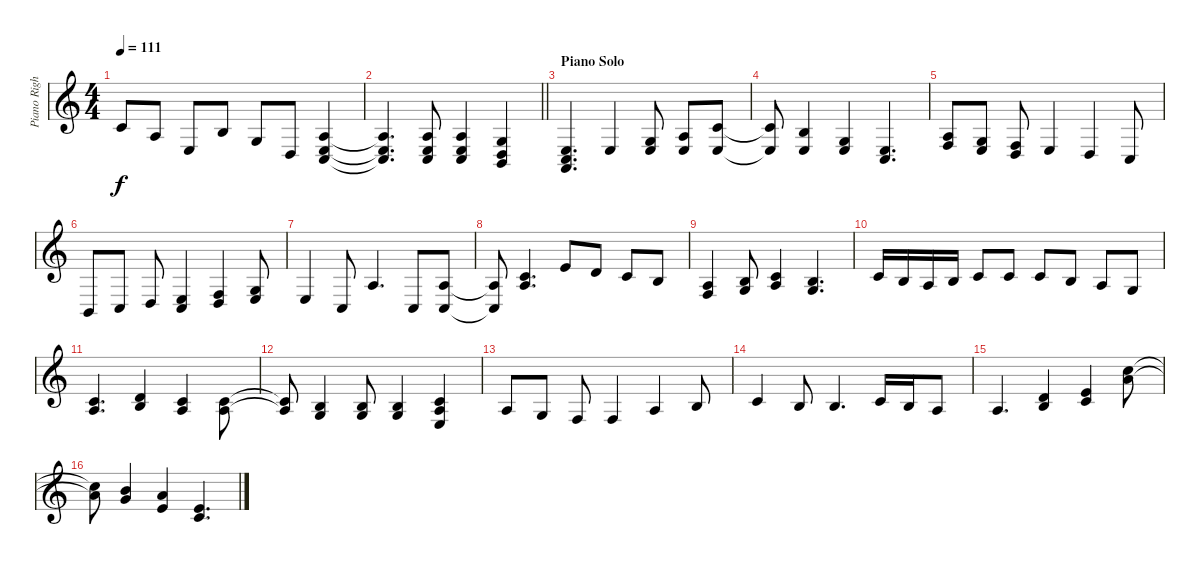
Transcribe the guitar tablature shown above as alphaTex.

\track ("Piano Right Hand" "Piano Righ") {instrument acousticgrandpiano}
\staff {score}
\tuning (E4 B3 G3 D3 A2 E2) {hide}
\ts (4 4)
\tempo 111
\clef g2
\ks c
1.2.8{dy f} 2.3.8 2.4.8 0.2.8 0.3.8 0.4.8 (2.3 2.4 3.5).4 |
\barLineRight lightlight
(2.3{t} 2.4{t} 3.5{t}).4{d} (2.3 2.4 3.5).8 (2.3 2.4 3.5).4 (0.3 0.4 2.5).4 |
\section ("" "Piano Solo")
(2.4 3.5 5.6).4{d} 2.4.4 (0.3 2.4).8 (2.3 2.4).8 (1.2 2.4).8 |
(1.2{t} 2.4{t}).8 (0.2 2.4).4 (0.3 2.4).4 (2.4 3.5).4{d} |
(2.3 3.4).8 (0.3 2.4).8 (3.4 5.5).8 2.4.4 0.4.4 3.5.8 |
2.5.8 3.5.8 0.4.8 (2.4 3.5).4 (3.4 5.5).4 (0.3 2.4).8 |
2.4.4 3.5.8 2.3.4{d} 3.5.8 (2.3 3.5).8 |
(2.3{t} 3.5{t}).8 (1.2 2.3).4{d} 0.1.8 3.2.8 1.2.8 0.2.8 |
(2.3 3.4).4 (0.2 0.3).8 (1.2 2.3).4 (0.2 0.3).4{d} |
1.2.16 0.2.16 2.3.16 0.2.16 1.2.8 1.2.8 1.2.8 0.2.8 2.3.8 0.3.8 |
(1.2 2.3).4{d} (0.2 7.3).4 (1.2 2.3).4 (1.2 2.3).8{beam Down} |
(1.2{t} 2.3{t}).8 (0.2 10.5).4 (0.2 10.5).8 (0.2 0.3).4 (1.2 2.3 2.4).4 |
2.3.8 0.3.8 3.4.8 3.4.4 2.3.4 0.2.8 |
5.3.4 0.2.8 0.2.4{d} 1.2.16 0.2.16 2.3.8 |
2.3.4{d} (3.2 4.3).4 (0.1 1.2).4 (5.1 13.2).8 |
(5.1{t} 13.2{t}).8 (7.1 8.2).4 (5.1 5.2).4 (0.1 1.2).4{d}
